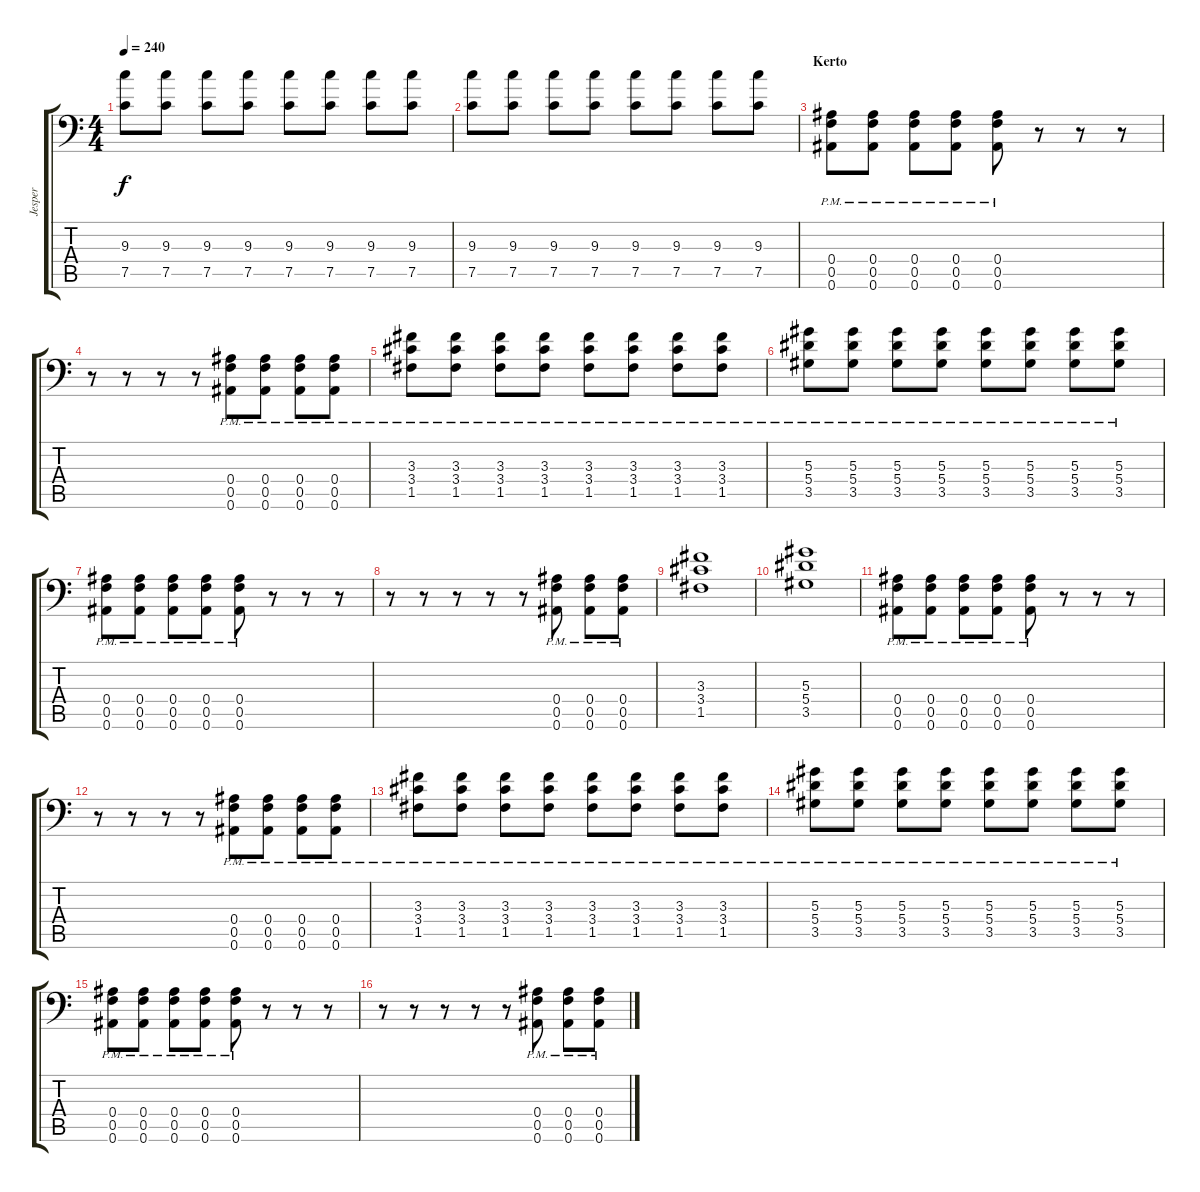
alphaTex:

\track ("Jesper" "Jesper") {instrument distortionguitar}
\staff {score tabs}
\tuning (C4 G3 Eb3 Bb2 F2 Bb1) {hide}
\ts (4 4)
\tempo 240
\clef f4
\ks c
(9.3 7.5).8{dy f} (9.3 7.5).8 (9.3 7.5).8 (9.3 7.5).8 (9.3 7.5).8 (9.3 7.5).8 (9.3 7.5).8 (9.3 7.5).8 |
(9.3 7.5).8 (9.3 7.5).8 (9.3 7.5).8 (9.3 7.5).8 (9.3 7.5).8 (9.3 7.5).8 (9.3 7.5).8 (9.3 7.5).8 |
\section ("" "Kerto")
(0.4{pm} 0.5{pm} 0.6{pm}).8 (0.4{pm} 0.5{pm} 0.6{pm}).8 (0.4{pm} 0.5{pm} 0.6{pm}).8 (0.4{pm} 0.5{pm} 0.6{pm}).8 (0.4{pm} 0.5{pm} 0.6{pm}).8 r.8 r.8 r.8 |
r.8 r.8 r.8 r.8 (0.4{pm} 0.5{pm} 0.6{pm}).8 (0.4{pm} 0.5{pm} 0.6{pm}).8 (0.4{pm} 0.5{pm} 0.6{pm}).8 (0.4{pm} 0.5{pm} 0.6{pm}).8 |
(3.3{pm} 3.4{pm} 1.5{pm}).8 (3.3{pm} 3.4{pm} 1.5{pm}).8 (3.3{pm} 3.4{pm} 1.5{pm}).8 (3.3{pm} 3.4{pm} 1.5{pm}).8 (3.3{pm} 3.4{pm} 1.5{pm}).8 (3.3{pm} 3.4{pm} 1.5{pm}).8 (3.3{pm} 3.4{pm} 1.5{pm}).8 (3.3{pm} 3.4{pm} 1.5{pm}).8 |
(5.3{pm} 5.4{pm} 3.5{pm}).8 (5.3{pm} 5.4{pm} 3.5{pm}).8 (5.3{pm} 5.4{pm} 3.5{pm}).8 (5.3{pm} 5.4{pm} 3.5{pm}).8 (5.3{pm} 5.4{pm} 3.5{pm}).8 (5.3{pm} 5.4{pm} 3.5{pm}).8 (5.3{pm} 5.4{pm} 3.5{pm}).8 (5.3{pm} 5.4{pm} 3.5{pm}).8 |
(0.4{pm} 0.5{pm} 0.6{pm}).8 (0.4{pm} 0.5{pm} 0.6{pm}).8 (0.4{pm} 0.5{pm} 0.6{pm}).8 (0.4{pm} 0.5{pm} 0.6{pm}).8 (0.4{pm} 0.5{pm} 0.6{pm}).8 r.8 r.8 r.8 |
r.8 r.8 r.8 r.8 r.8 (0.4{pm} 0.5{pm} 0.6{pm}).8 (0.4{pm} 0.5{pm} 0.6{pm}).8 (0.4{pm} 0.5{pm} 0.6{pm}).8 |
(3.3 3.4 1.5).1 |
(5.3 5.4 3.5).1 |
(0.4{pm} 0.5{pm} 0.6{pm}).8 (0.4{pm} 0.5{pm} 0.6{pm}).8 (0.4{pm} 0.5{pm} 0.6{pm}).8 (0.4{pm} 0.5{pm} 0.6{pm}).8 (0.4{pm} 0.5{pm} 0.6{pm}).8 r.8 r.8 r.8 |
r.8 r.8 r.8 r.8 (0.4{pm} 0.5{pm} 0.6{pm}).8 (0.4{pm} 0.5{pm} 0.6{pm}).8 (0.4{pm} 0.5{pm} 0.6{pm}).8 (0.4{pm} 0.5{pm} 0.6{pm}).8 |
(3.3{pm} 3.4{pm} 1.5{pm}).8 (3.3{pm} 3.4{pm} 1.5{pm}).8 (3.3{pm} 3.4{pm} 1.5{pm}).8 (3.3{pm} 3.4{pm} 1.5{pm}).8 (3.3{pm} 3.4{pm} 1.5{pm}).8 (3.3{pm} 3.4{pm} 1.5{pm}).8 (3.3{pm} 3.4{pm} 1.5{pm}).8 (3.3{pm} 3.4{pm} 1.5{pm}).8 |
(5.3{pm} 5.4{pm} 3.5{pm}).8 (5.3{pm} 5.4{pm} 3.5{pm}).8 (5.3{pm} 5.4{pm} 3.5{pm}).8 (5.3{pm} 5.4{pm} 3.5{pm}).8 (5.3{pm} 5.4{pm} 3.5{pm}).8 (5.3{pm} 5.4{pm} 3.5{pm}).8 (5.3{pm} 5.4{pm} 3.5{pm}).8 (5.3{pm} 5.4{pm} 3.5{pm}).8 |
(0.4{pm} 0.5{pm} 0.6{pm}).8 (0.4{pm} 0.5{pm} 0.6{pm}).8 (0.4{pm} 0.5{pm} 0.6{pm}).8 (0.4{pm} 0.5{pm} 0.6{pm}).8 (0.4{pm} 0.5{pm} 0.6{pm}).8 r.8 r.8 r.8 |
r.8 r.8 r.8 r.8 r.8 (0.4{pm} 0.5{pm} 0.6{pm}).8 (0.4{pm} 0.5{pm} 0.6{pm}).8 (0.4{pm} 0.5{pm} 0.6{pm}).8
